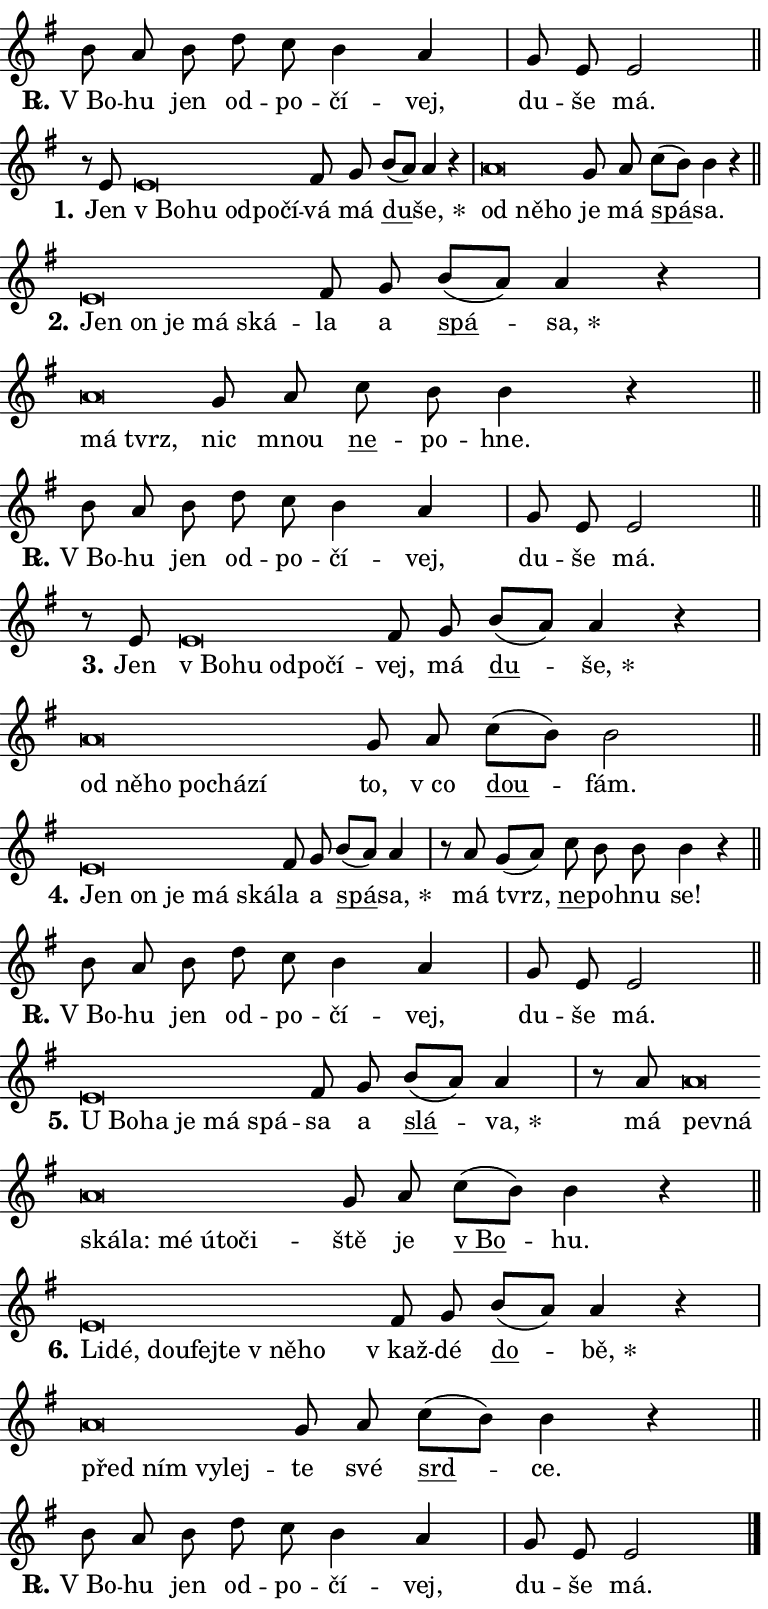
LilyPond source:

\version "2.24.0"
\header { tagline = "" }
\paper {
  indent = 0\cm
  top-margin = 0\cm
  right-margin = 0.13\cm % to fit lyric hyphens
  bottom-margin = 0\cm
  left-margin = 0\cm
  paper-width = 13\cm
  page-breaking = #ly:one-page-breaking
  system-system-spacing.basic-distance = #11
  score-system-spacing.basic-distance = #11
  ragged-last = ##f
}


%% Author: Thomas Morley
%% https://lists.gnu.org/archive/html/lilypond-user/2020-05/msg00002.html
#(define (line-position grob)
"Returns position of @var[grob} in current system:
   @code{'start}, if at first time-step
   @code{'end}, if at last time-step
   @code{'middle} otherwise
"
  (let* ((col (ly:item-get-column grob))
         (ln (ly:grob-object col 'left-neighbor))
         (rn (ly:grob-object col 'right-neighbor))
         (col-to-check-left (if (ly:grob? ln) ln col))
         (col-to-check-right (if (ly:grob? rn) rn col))
         (break-dir-left
           (and
             (ly:grob-property col-to-check-left 'non-musical #f)
             (ly:item-break-dir col-to-check-left)))
         (break-dir-right
           (and
             (ly:grob-property col-to-check-right 'non-musical #f)
             (ly:item-break-dir col-to-check-right))))
        (cond ((eqv? 1 break-dir-left) 'start)
              ((eqv? -1 break-dir-right) 'end)
              (else 'middle))))

#(define (tranparent-at-line-position vctor)
  (lambda (grob)
  "Relying on @code{line-position} select the relevant enry from @var{vctor}.
Used to determine transparency,"
    (case (line-position grob)
      ((end) (not (vector-ref vctor 0)))
      ((middle) (not (vector-ref vctor 1)))
      ((start) (not (vector-ref vctor 2))))))

noteHeadBreakVisibility =
#(define-music-function (break-visibility)(vector?)
"Makes @code{NoteHead}s transparent relying on @var{break-visibility}"
#{
  \override NoteHead.transparent =
    #(tranparent-at-line-position break-visibility)
#})

#(define delete-ledgers-for-transparent-note-heads
  (lambda (grob)
    "Reads whether a @code{NoteHead} is transparent.
If so this @code{NoteHead} is removed from @code{'note-heads} from
@var{grob}, which is supposed to be @code{LedgerLineSpanner}.
As a result ledgers are not printed for this @code{NoteHead}"
    (let* ((nhds-array (ly:grob-object grob 'note-heads))
           (nhds-list
             (if (ly:grob-array? nhds-array)
                 (ly:grob-array->list nhds-array)
                 '()))
           ;; Relies on the transparent-property being done before
           ;; Staff.LedgerLineSpanner.after-line-breaking is executed.
           ;; This is fragile ...
           (to-keep
             (remove
               (lambda (nhd)
                 (ly:grob-property nhd 'transparent #f))
               nhds-list)))
      ;; TODO find a better method to iterate over grob-arrays, similiar
      ;; to filter/remove etc for lists
      ;; For now rebuilt from scratch
      (set! (ly:grob-object grob 'note-heads)  '())
      (for-each
        (lambda (nhd)
          (ly:pointer-group-interface::add-grob grob 'note-heads nhd))
        to-keep))))

squashNotes = {
  \override NoteHead.X-extent = #'(-0.2 . 0.2)
  \override NoteHead.Y-extent = #'(-0.75 . 0)
  \override NoteHead.stencil =
    #(lambda (grob)
       (let ((pos (ly:grob-property grob 'staff-position)))
         (begin
           (if (< pos -7) (display "ERROR: Lower brevis then expected\n") (display ""))
           (if (<= pos -6) ly:text-interface::print ly:note-head::print))))
}
unSquashNotes = {
  \revert NoteHead.X-extent
  \revert NoteHead.Y-extent
  \revert NoteHead.stencil
}

hideNotes = \noteHeadBreakVisibility #begin-of-line-visible
unHideNotes = \noteHeadBreakVisibility #all-visible

% work-around for resetting accidentals
% https://lilypond.org/doc/v2.23/Documentation/notation/displaying-rhythms#unmetered-music
cadenzaMeasure = {
  \cadenzaOff
  \partial 1024 s1024
  \cadenzaOn
}

#(define-markup-command (accent layout props text) (markup?)
  "Underline accented syllable"
  (interpret-markup layout props
    #{\markup \override #'(offset . 4.3) \underline { #text }#}))

responsum = \markup \concat {
  "R" \hspace #-1.05 \path #0.1 #'((moveto 0 0.07) (lineto 0.9 0.8)) \hspace #0.05 "."
}

spaceSize = #0.6828661417322834 % exact space size for TeX Gyre Schola

\layout {
  \context {
    \Staff
    \remove "Time_signature_engraver"
    \override LedgerLineSpanner.after-line-breaking = #delete-ledgers-for-transparent-note-heads
  }
  \context {
    \Lyrics {
      \override LyricSpace.minimum-distance = \spaceSize
      \override LyricText.font-name = #"TeX Gyre Schola"
      \override LyricText.font-size = 1
      \override StanzaNumber.font-name = #"TeX Gyre Schola Bold"
      \override StanzaNumber.font-size = 1
    }
  }
  \context {
    \Score 
    \override NoteHead.text =
      #(lambda (grob) 
        (let ((pos (ly:grob-property grob 'staff-position)))
          #{\markup {
            \combine
              \halign #-0.55 \raise #(if (= pos -6) 0 0.5) \override #'(thickness . 2) \draw-line #'(3.2 . 0)
              \musicglyph "noteheads.sM1"
          }#}))
  }
}

% magnetic-lyrics.ily
%
%   written by
%     Jean Abou Samra <jean@abou-samra.fr>
%     Werner Lemberg <wl@gnu.org>
%
%   adapted by
%     Jiri Hon <jiri.hon@gmail.com>
%
% Version 2022-Apr-15

% https://www.mail-archive.com/lilypond-user@gnu.org/msg149350.html

#(define (Left_hyphen_pointer_engraver context)
   "Collect syllable-hyphen-syllable occurrences in lyrics and store
them in properties.  This engraver only looks to the left.  For
example, if the lyrics input is @code{foo -- bar}, it does the
following.

@itemize @bullet
@item
Set the @code{text} property of the @code{LyricHyphen} grob between
@q{foo} and @q{bar} to @code{foo}.

@item
Set the @code{left-hyphen} property of the @code{LyricText} grob with
text @q{foo} to the @code{LyricHyphen} grob between @q{foo} and
@q{bar}.
@end itemize

Use this auxiliary engraver in combination with the
@code{lyric-@/text::@/apply-@/magnetic-@/offset!} hook."
   (let ((hyphen #f)
         (text #f))
     (make-engraver
      (acknowledgers
       ((lyric-syllable-interface engraver grob source-engraver)
        (set! text grob)))
      (end-acknowledgers
       ((lyric-hyphen-interface engraver grob source-engraver)
        ;(when (not (grob::has-interface grob 'lyric-space-interface))
          (set! hyphen grob)));)
      ((stop-translation-timestep engraver)
       (when (and text hyphen)
         (ly:grob-set-object! text 'left-hyphen hyphen))
       (set! text #f)
       (set! hyphen #f)))))

#(define (lyric-text::apply-magnetic-offset! grob)
   "If the space between two syllables is less than the value in
property @code{LyricText@/.details@/.squash-threshold}, move the right
syllable to the left so that it gets concatenated with the left
syllable.

Use this function as a hook for
@code{LyricText@/.after-@/line-@/breaking} if the
@code{Left_@/hyphen_@/pointer_@/engraver} is active."
   (let ((hyphen (ly:grob-object grob 'left-hyphen #f)))
     (when hyphen
       (let ((left-text (ly:spanner-bound hyphen LEFT)))
         (when (grob::has-interface left-text 'lyric-syllable-interface)
           (let* ((common (ly:grob-common-refpoint grob left-text X))
                  (this-x-ext (ly:grob-extent grob common X))
                  (left-x-ext
                   (begin
                     ;; Trigger magnetism for left-text.
                     (ly:grob-property left-text 'after-line-breaking)
                     (ly:grob-extent left-text common X)))
                  ;; `delta` is the gap width between two syllables.
                  (delta (- (interval-start this-x-ext)
                            (interval-end left-x-ext)))
                  (details (ly:grob-property grob 'details))
                  (threshold (assoc-get 'squash-threshold details 0.2)))
             (when (< delta threshold)
               (let* (;; We have to manipulate the input text so that
                      ;; ligatures crossing syllable boundaries are not
                      ;; disabled.  For languages based on the Latin
                      ;; script this is essentially a beautification.
                      ;; However, for non-Western scripts it can be a
                      ;; necessity.
                      (lt (ly:grob-property left-text 'text))
                      (rt (ly:grob-property grob 'text))
                      (is-space (grob::has-interface hyphen 'lyric-space-interface))
                      (space (if is-space " " ""))
                      (extra-delta (if is-space spaceSize 0))
                      ;; Append new syllable.
                      (ltrt-space (if (and (string? lt) (string? rt))
                                (string-append lt space rt)
                                (make-concat-markup (list lt space rt))))
                      ;; Right-align `ltrt` to the right side.
                      (ltrt-space-markup (grob-interpret-markup
                               grob
                               (make-translate-markup
                                (cons (interval-length this-x-ext) 0)
                                (make-right-align-markup ltrt-space)))))
                 (begin
                   ;; Don't print `left-text`.
                   (ly:grob-set-property! left-text 'stencil #f)
                   ;; Set text and stencil (which holds all collected
                   ;; syllables so far) and shift it to the left.
                   (ly:grob-set-property! grob 'text ltrt-space)
                   (ly:grob-set-property! grob 'stencil ltrt-space-markup)
                   (ly:grob-translate-axis! grob (- (- delta extra-delta)) X))))))))))


#(define (lyric-hyphen::displace-bounds-first grob)
   ;; Make very sure this callback isn't triggered too early.
   (let ((left (ly:spanner-bound grob LEFT))
         (right (ly:spanner-bound grob RIGHT)))
     (ly:grob-property left 'after-line-breaking)
     (ly:grob-property right 'after-line-breaking)
     (ly:lyric-hyphen::print grob)))

squashThreshold = #0.4

\layout {
  \context {
    \Lyrics
    \consists #Left_hyphen_pointer_engraver
    \override LyricText.after-line-breaking =
      #lyric-text::apply-magnetic-offset!
    \override LyricHyphen.stencil = #lyric-hyphen::displace-bounds-first
    \override LyricText.details.squash-threshold = \squashThreshold
    \override LyricHyphen.minimum-distance = 0
    \override LyricHyphen.minimum-length = \squashThreshold
  }
}

squashText = \override LyricText.details.squash-threshold = 9999
unSquashText = \override LyricText.details.squash-threshold = \squashThreshold

leftText = \override LyricText.self-alignment-X = #LEFT
unLeftText = \revert LyricText.self-alignment-X

starOffset = #(lambda (grob) 
                (let ((x_offset (ly:self-alignment-interface::aligned-on-x-parent grob)))
                  (if (= x_offset 0) 0 (+ x_offset 1.2))))

star = #(define-music-function (syllable)(string?)
"Append star separator at the end of a syllable"
#{
  \once \override LyricText.X-offset = #starOffset
  \lyricmode { \markup {
    #syllable
    \override #'((font-name . "TeX Gyre Schola Bold")) \hspace #0.2 \lower #0.65 \larger "*"
  } }
#})

starAccent = #(define-music-function (syllable)(string?)
"Append star separator at the end of a syllable and make accent"
#{
  \once \override LyricText.X-offset = #starOffset
  \lyricmode { \markup {
    \accent #syllable
    \override #'((font-name . "TeX Gyre Schola Bold")) \hspace #0.2 \lower #0.65 \larger "*"
  } }
#})

breath = #(define-music-function (syllable)(string?)
"Append breathing indicator at the end of a syllable"
#{
  \lyricmode { \markup { #syllable "+" } }
#})

optionalBreath = #(define-music-function (syllable)(string?)
"Append optional breathing indicator at the end of a syllable"
#{
  \lyricmode { \markup { #syllable "(+)" } }
#})


\score {
    <<
        \new Voice = "melody" { \cadenzaOn \key g \major \relative { b'8 a b d c b4 a \cadenzaMeasure \bar "|" g8 e e2 \cadenzaMeasure \bar "||" \break } }
        \new Lyrics \lyricsto "melody" { \lyricmode { \set stanza = \responsum
"V Bo" -- hu jen od -- po -- čí -- vej, du -- še má. } }
    >>
    \layout {}
}

\score {
    <<
        \new Voice = "melody" { \cadenzaOn \key g \major \relative { r8 e'8 \squashNotes e\breve*1/16 \hideNotes \breve*1/16 \bar "" \breve*1/16 \bar "" \breve*1/16 \breve*1/16 \bar "" \unHideNotes \unSquashNotes fis8 g \bar "" b[( a)] a4 r \cadenzaMeasure \bar "|" \squashNotes a\breve*1/16 \hideNotes \breve*1/16 \breve*1/16 \bar "" \unHideNotes \unSquashNotes g8 a \bar "" c[( b)] b4 r \cadenzaMeasure \bar "||" \break } }
        \new Lyrics \lyricsto "melody" { \lyricmode { \set stanza = "1."
Jen \leftText "v Bo" -- \squashText hu od -- po -- čí -- \unLeftText \unSquashText vá má \markup \accent du -- \star še, \leftText od \squashText ně -- ho \unLeftText \unSquashText je má \markup \accent spá -- sa. } }
    >>
    \layout {}
}

\score {
    <<
        \new Voice = "melody" { \cadenzaOn \key g \major \relative { \squashNotes e'\breve*1/16 \hideNotes \breve*1/16 \bar "" \breve*1/16 \bar "" \breve*1/16 \breve*1/16 \bar "" \unHideNotes \unSquashNotes fis8 g \bar "" b[( a)] a4 r \cadenzaMeasure \bar "|" \squashNotes a\breve*1/16 \hideNotes \breve*1/16 \bar "" \unHideNotes \unSquashNotes g8 a \bar "" c b b4 r \cadenzaMeasure \bar "||" \break } }
        \new Lyrics \lyricsto "melody" { \lyricmode { \set stanza = "2."
\leftText Jen \squashText on je má ská -- \unLeftText \unSquashText la a \markup \accent spá -- \star sa, \leftText má \squashText tvrz, \unLeftText \unSquashText nic mnou \markup \accent ne -- po -- hne. } }
    >>
    \layout {}
}

\score {
    <<
        \new Voice = "melody" { \cadenzaOn \key g \major \relative { b'8 a b d c b4 a \cadenzaMeasure \bar "|" g8 e e2 \cadenzaMeasure \bar "||" \break } }
        \new Lyrics \lyricsto "melody" { \lyricmode { \set stanza = \responsum
"V Bo" -- hu jen od -- po -- čí -- vej, du -- še má. } }
    >>
    \layout {}
}

\score {
    <<
        \new Voice = "melody" { \cadenzaOn \key g \major \relative { r8 e'8 \squashNotes e\breve*1/16 \hideNotes \breve*1/16 \bar "" \breve*1/16 \bar "" \breve*1/16 \breve*1/16 \bar "" \unHideNotes \unSquashNotes fis8 g \bar "" b[( a)] a4 r \cadenzaMeasure \bar "|" \squashNotes a\breve*1/16 \hideNotes \breve*1/16 \bar "" \breve*1/16 \bar "" \breve*1/16 \bar "" \breve*1/16 \breve*1/16 \bar "" \unHideNotes \unSquashNotes g8 a \bar "" c[( b)] b2 \cadenzaMeasure \bar "||" \break } }
        \new Lyrics \lyricsto "melody" { \lyricmode { \set stanza = "3."
Jen \leftText "v Bo" -- \squashText hu od -- po -- čí -- \unLeftText \unSquashText vej, má \markup \accent du -- \star še, \leftText od \squashText ně -- ho po -- chá -- zí \unLeftText \unSquashText to, "v co" \markup \accent dou -- fám. } }
    >>
    \layout {}
}

\score {
    <<
        \new Voice = "melody" { \cadenzaOn \key g \major \relative { \squashNotes e'\breve*1/16 \hideNotes \breve*1/16 \bar "" \breve*1/16 \bar "" \breve*1/16 \breve*1/16 \bar "" \unHideNotes \unSquashNotes fis8 g \bar "" b[( a)] a4 \cadenzaMeasure \bar "|" r8 a8 g8[( a)] \bar "" c b b b4 r \cadenzaMeasure \bar "||" \break } }
        \new Lyrics \lyricsto "melody" { \lyricmode { \set stanza = "4."
\leftText Jen \squashText on je má ská -- \unLeftText \unSquashText la a \markup \accent spá -- \star sa, má tvrz, \markup \accent ne -- po -- hnu se! } }
    >>
    \layout {}
}

\score {
    <<
        \new Voice = "melody" { \cadenzaOn \key g \major \relative { b'8 a b d c b4 a \cadenzaMeasure \bar "|" g8 e e2 \cadenzaMeasure \bar "||" \break } }
        \new Lyrics \lyricsto "melody" { \lyricmode { \set stanza = \responsum
"V Bo" -- hu jen od -- po -- čí -- vej, du -- še má. } }
    >>
    \layout {}
}

\score {
    <<
        \new Voice = "melody" { \cadenzaOn \key g \major \relative { \squashNotes e'\breve*1/16 \hideNotes \breve*1/16 \bar "" \breve*1/16 \bar "" \breve*1/16 \bar "" \breve*1/16 \breve*1/16 \bar "" \unHideNotes \unSquashNotes fis8 g \bar "" b[( a)] a4 \cadenzaMeasure \bar "|" r8 a8 \squashNotes a\breve*1/16 \hideNotes \breve*1/16 \bar "" \breve*1/16 \bar "" \breve*1/16 \bar "" \breve*1/16 \bar "" \breve*1/16 \bar "" \breve*1/16 \breve*1/16 \bar "" \unHideNotes \unSquashNotes g8 a \bar "" c[( b)] b4 r \cadenzaMeasure \bar "||" \break } }
        \new Lyrics \lyricsto "melody" { \lyricmode { \set stanza = "5."
\leftText U \squashText Bo -- ha je má spá -- \unLeftText \unSquashText sa a \markup \accent slá -- \star va, má \leftText pev -- \squashText ná ská -- la: mé ú -- to -- či -- \unLeftText \unSquashText ště je \markup \accent "v Bo" -- hu. } }
    >>
    \layout {}
}

\score {
    <<
        \new Voice = "melody" { \cadenzaOn \key g \major \relative { \squashNotes e'\breve*1/16 \hideNotes \breve*1/16 \bar "" \breve*1/16 \bar "" \breve*1/16 \bar "" \breve*1/16 \bar "" \breve*1/16 \breve*1/16 \bar "" \unHideNotes \unSquashNotes fis8 g \bar "" b[( a)] a4 r \cadenzaMeasure \bar "|" \squashNotes a\breve*1/16 \hideNotes \breve*1/16 \bar "" \breve*1/16 \breve*1/16 \bar "" \unHideNotes \unSquashNotes g8 a \bar "" c[( b)] b4 r \cadenzaMeasure \bar "||" \break } }
        \new Lyrics \lyricsto "melody" { \lyricmode { \set stanza = "6."
\leftText Li -- \squashText dé, dou -- fej -- te "v ně" -- ho \unLeftText \unSquashText "v kaž" -- dé \markup \accent do -- \star bě, \leftText před \squashText ním vy -- lej -- \unLeftText \unSquashText te své \markup \accent srd -- ce. } }
    >>
    \layout {}
}

\score {
    <<
        \new Voice = "melody" { \cadenzaOn \key g \major \relative { b'8 a b d c b4 a \cadenzaMeasure \bar "|" g8 e e2 \cadenzaMeasure \bar "||" \break } \bar "|." }
        \new Lyrics \lyricsto "melody" { \lyricmode { \set stanza = \responsum
"V Bo" -- hu jen od -- po -- čí -- vej, du -- še má. } }
    >>
    \layout {}
}
